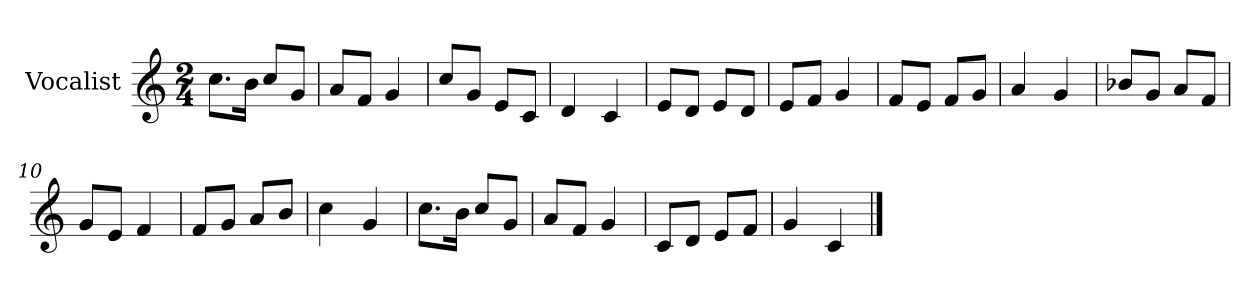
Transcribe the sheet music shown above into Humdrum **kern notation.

**kern
*part1
*staff1
*I"Vocalist
*k[]
*C:
*M2/4
=1
8.ccL
16bJk
8ccL
8gJ
=2
8aL
8fJ
4g
=3
8ccL
8gJ
8eL
8cJ
=4
4d
4c
=5
8eL
8dJ
8eL
8dJ
=6
8eL
8fJ
4g
=7
8fL
8eJ
8fL
8gJ
=8
4a
4g
=9
8b-XL
8gJ
8aL
8fJ
=10
8gL
8eJ
4f
=11
8fL
8gJ
8aL
8bJ
=12
4cc
4g
=13
8.ccL
16bJk
8ccL
8gJ
=14
8aL
8fJ
4g
=15
8cL
8dJ
8eL
8fJ
=16
4g
4c
==
*-
